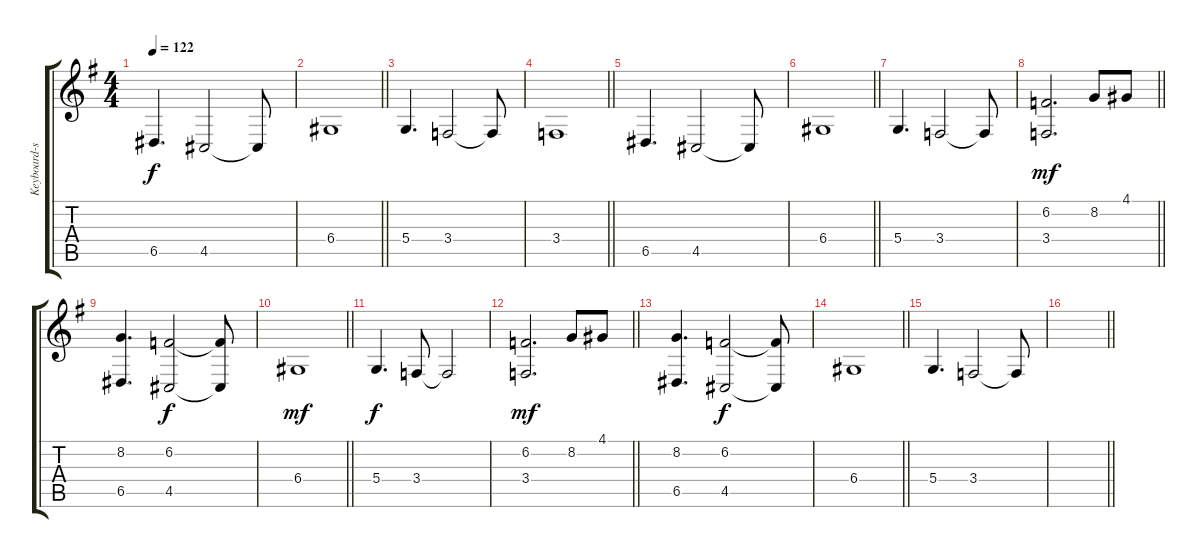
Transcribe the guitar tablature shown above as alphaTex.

\track ("Keyboard-string" "Keyboard-s") {instrument stringensemble1}
\staff {score tabs}
\tuning (E4 B3 G3 D3 A2 E2) {hide}
\ts (4 4)
\tempo 122
\clef g2
\ks g
6.5.4{d dy f} 4.5.2 4.5{t}.8 |
\barLineRight lightlight
6.4.1 |
5.4.4{d} 3.4.2 3.4{t}.8 |
\barLineRight lightlight
3.4.1{volume 12} |
6.5.4{d} 4.5.2 4.5{t}.8 |
\barLineRight lightlight
6.4.1 |
5.4.4{d} 3.4.2 3.4{t}.8 |
\barLineRight lightlight
(6.2 3.4).2{d dy mf volume 12} 8.2.8 4.1.8 |
(8.2 6.5).4{d} (6.2 4.5).2{dy f} (6.2{t} 4.5{t}).8 |
\barLineRight lightlight
6.4.1{dy mf} |
5.4.4{d dy f} 3.4.8 3.4{t}.2 |
\barLineRight lightlight
(6.2 3.4).2{d dy mf volume 12} 8.2.8 4.1.8 |
(8.2 6.5).4{d} (6.2 4.5).2{dy f} (6.2{t} 4.5{t}).8 |
\barLineRight lightlight
6.4.1 |
5.4.4{d} 3.4.2 3.4{t}.8 |
\barLineRight lightlight
